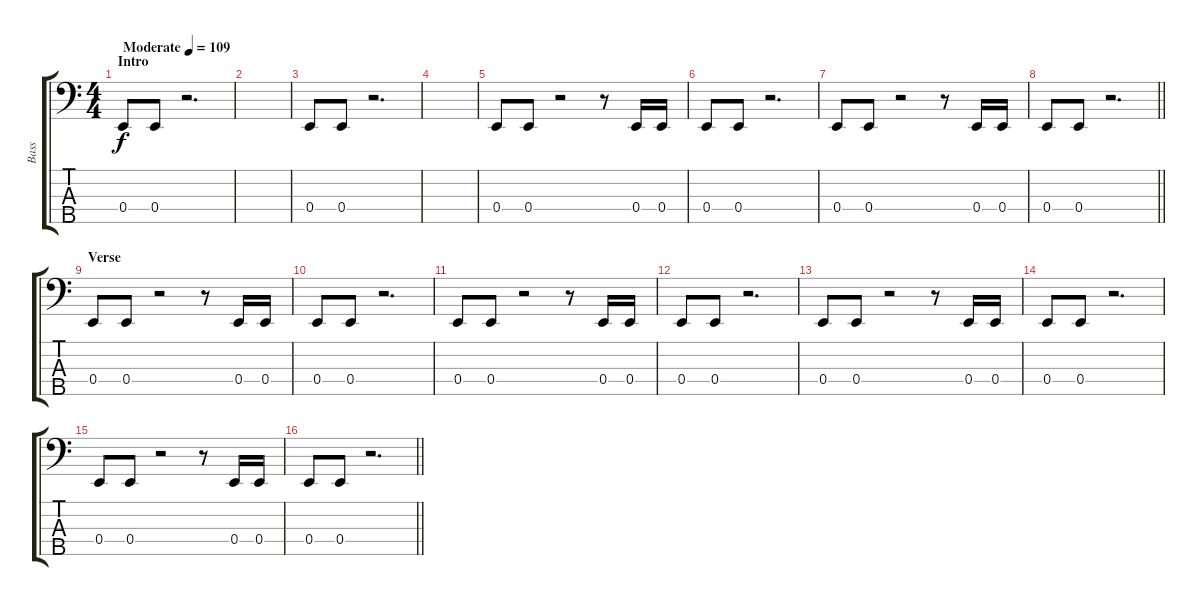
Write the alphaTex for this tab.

\track ("Bass" "Bass") {instrument electricbassfinger}
\staff {score tabs}
\tuning (G2 D2 A1 E1 B0) {hide}
\ts (4 4)
\section ("" "Intro")
\tempo (109 "Moderate")
\clef f4
\ks c
0.4.8{dy f instrument electricbassfinger} 0.4.8 r.2{d} |
|
0.4.8 0.4.8 r.2{d} |
|
0.4.8 0.4.8 r.2 r.8 0.4.16 0.4.16 |
0.4.8 0.4.8 r.2{d} |
0.4.8 0.4.8 r.2 r.8 0.4.16 0.4.16 |
\barLineRight lightlight
0.4.8 0.4.8 r.2{d} |
\section ("" "Verse")
0.4.8 0.4.8 r.2 r.8 0.4.16 0.4.16 |
0.4.8 0.4.8 r.2{d} |
0.4.8 0.4.8 r.2 r.8 0.4.16 0.4.16 |
0.4.8 0.4.8 r.2{d} |
0.4.8 0.4.8 r.2 r.8 0.4.16 0.4.16 |
0.4.8 0.4.8 r.2{d} |
0.4.8 0.4.8 r.2 r.8 0.4.16 0.4.16 |
\barLineRight lightlight
0.4.8 0.4.8 r.2{d}
